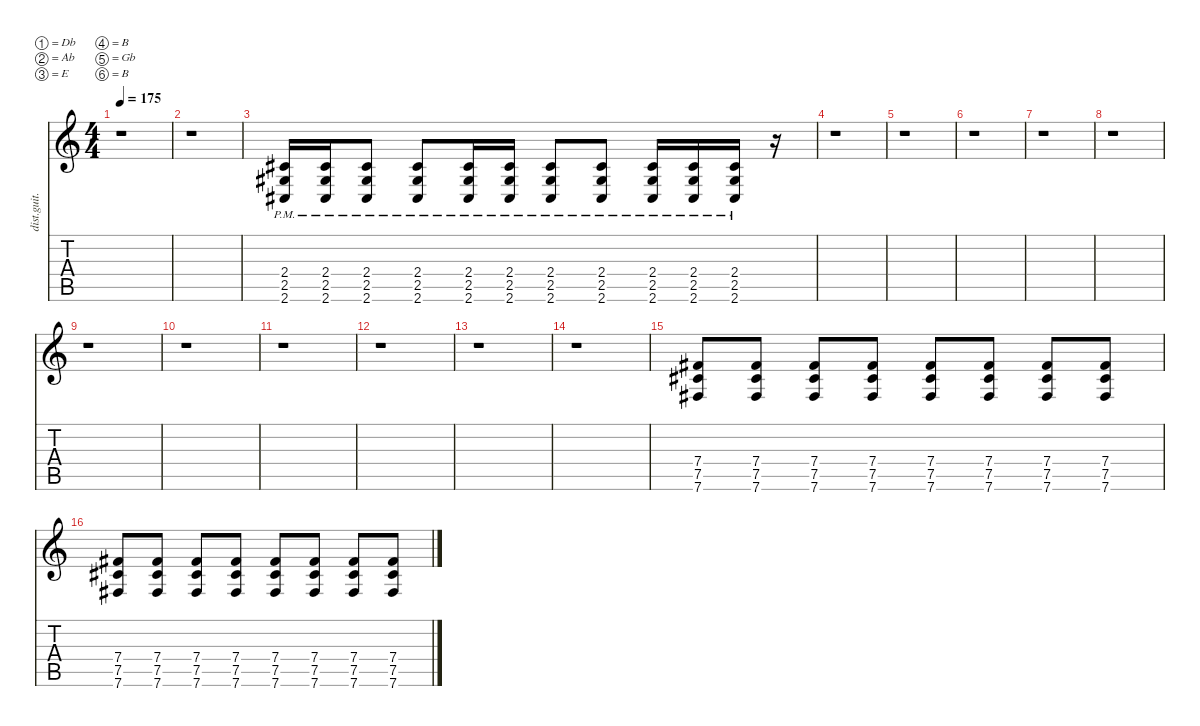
\defaultSystemsLayout 4
\hideDynamics
\bracketExtendMode nobrackets
\otherSystemsTrackNameOrientation horizontal
\track ("riff" "dist.guit.") {instrument distortionguitar}
\staff {score tabs}
\tuning (Db4 Ab3 E3 B2 Gb2 B1)
\ts (4 4)
\tempo 175
\clef g2
\ks c
r.1{dy mf beam Down} |
r.1{beam Down} |
(2.6{pm acc #} 2.5{pm acc #} 2.4{pm acc #}).16{beam Up} (2.6{pm acc #} 2.4{pm acc #} 2.5{pm acc #}).16{beam Up} (2.6{pm acc #} 2.5{pm acc #} 2.4{pm acc #}).8{beam Up} (2.6{pm acc #} 2.4{pm acc #} 2.5{pm acc #}).8{beam Up} (2.6{pm acc #} 2.5{pm acc #} 2.4{pm acc #}).16{beam Up} (2.6{pm acc #} 2.4{pm acc #} 2.5{pm acc #}).16{beam Up} (2.6{pm acc #} 2.5{pm acc #} 2.4{pm acc #}).8{beam Up} (2.6{pm acc #} 2.4{pm acc #} 2.5{pm acc #}).8{beam Up} (2.6{pm acc #} 2.5{pm acc #} 2.4{pm acc #}).16{beam Up} (2.6{pm acc #} 2.4{pm acc #} 2.5{pm acc #}).16{beam Up} (2.6{pm acc #} 2.5{pm acc #} 2.4{pm acc #}).16{beam Up} r.16{beam Up} |
r.1{beam Down} |
r.1{beam Down} |
r.1{beam Down} |
r.1{beam Down} |
r.1{beam Down} |
r.1{beam Down} |
r.1{beam Down} |
r.1{beam Down} |
r.1{beam Down} |
r.1{beam Down} |
r.1{beam Down} |
(7.4{acc #} 7.6{acc #} 7.5{acc #}).8{beam Up} (7.4{acc #} 7.6{acc #} 7.5{acc #}).8{beam Up} (7.4{acc #} 7.6{acc #} 7.5{acc #}).8{beam Up} (7.4{acc #} 7.6{acc #} 7.5{acc #}).8{beam Up} (7.4{acc #} 7.6{acc #} 7.5{acc #}).8{beam Up} (7.4{acc #} 7.6{acc #} 7.5{acc #}).8{beam Up} (7.4{acc #} 7.6{acc #} 7.5{acc #}).8{beam Up} (7.4{acc #} 7.5{acc #} 7.6{acc #}).8{beam Up} |
(7.6{acc #} 7.5{acc #} 7.4{acc #}).8{beam Up} (7.6{acc #} 7.5{acc #} 7.4{acc #}).8{beam Up} (7.6{acc #} 7.5{acc #} 7.4{acc #}).8{beam Up} (7.6{acc #} 7.5{acc #} 7.4{acc #}).8{beam Up} (7.6{acc #} 7.5{acc #} 7.4{acc #}).8{beam Up} (7.6{acc #} 7.5{acc #} 7.4{acc #}).8{beam Up} (7.6{acc #} 7.5{acc #} 7.4{acc #}).8{beam Up} (7.6{acc #} 7.5{acc #} 7.4{acc #}).8{beam Up}
